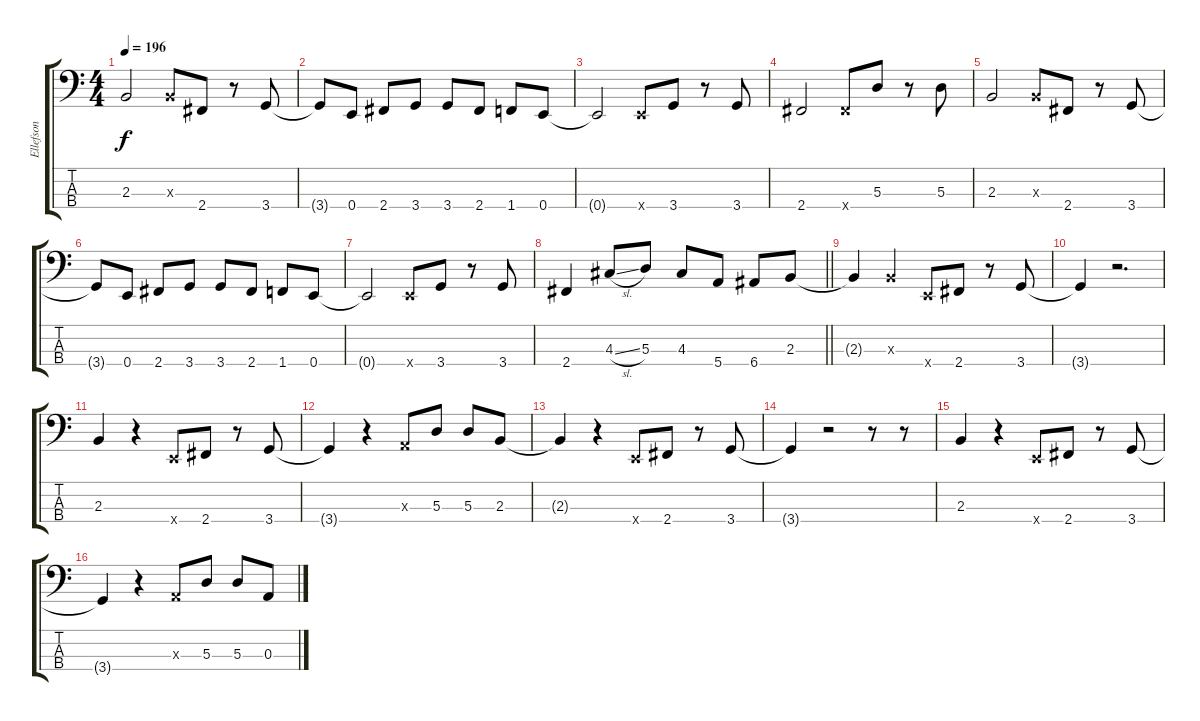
\track ("Ellefson" "Ellefson") {instrument electricbasspick}
\staff {score tabs}
\tuning (G2 D2 A1 E1) {hide}
\ts (4 4)
\tempo 196
\clef f4
\ks c
2.3.2{dy f} 2.3{x}.8 2.4.8 r.8 3.4.8 |
3.4{t}.8 0.4.8 2.4.8 3.4.8 3.4.8 2.4.8 1.4.8 0.4.8 |
0.4{t}.2 0.4{x}.8 3.4.8 r.8 3.4.8 |
2.4.2 2.4{x}.8 5.3.8 r.8 5.3.8 |
2.3.2 2.3{x}.8 2.4.8 r.8 3.4.8 |
3.4{t}.8 0.4.8 2.4.8 3.4.8 3.4.8 2.4.8 1.4.8 0.4.8 |
0.4{t}.2 0.4{x}.8 3.4.8 r.8 3.4.8 |
\barLineRight lightlight
2.4.4 4.3{sl}.8 5.3.8 4.3.8 5.4.8 6.4.8 2.3.8 |
2.3{t}.4 2.3{x}.4 0.4{x}.8 2.4.8 r.8 3.4.8 |
3.4{t}.4 r.2{d} |
2.3.4 r.4 0.4{x}.8 2.4.8 r.8 3.4.8 |
3.4{t}.4 r.4 0.3{x}.8 5.3.8 5.3.8 2.3.8 |
2.3{t}.4 r.4 0.4{x}.8 2.4.8 r.8 3.4.8 |
3.4{t}.4 r.2 r.8 r.8 |
2.3.4 r.4 0.4{x}.8 2.4.8 r.8 3.4.8 |
3.4{t}.4 r.4 0.3{x}.8 5.3.8 5.3.8 0.3.8
